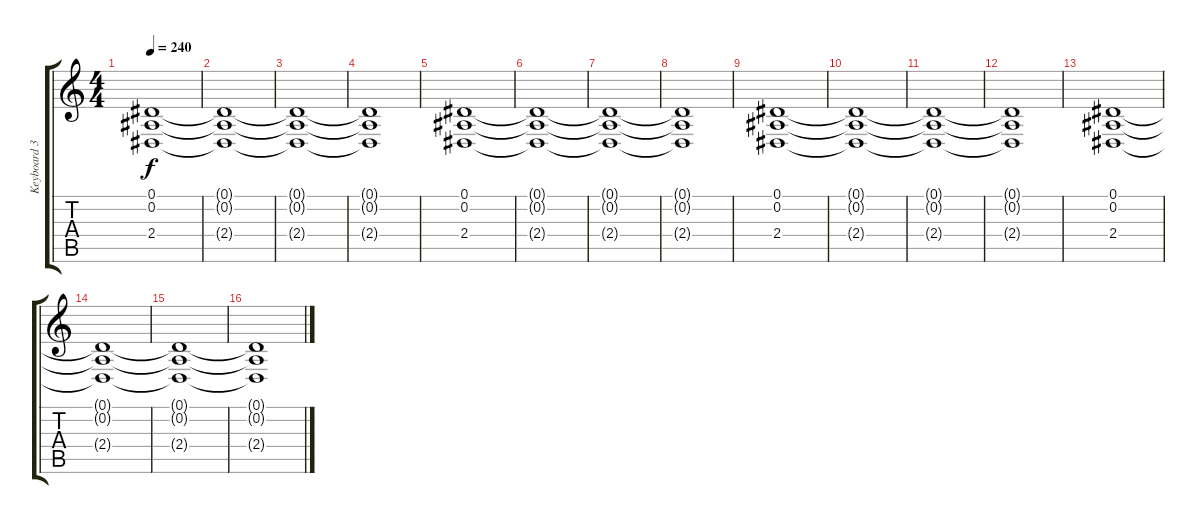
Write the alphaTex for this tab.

\track ("Keyboard 3" "Keyboard 3") {instrument stringensemble1}
\staff {score tabs}
\tuning (Eb4 Bb3 Gb3 Db3 Ab2 Eb2) {hide}
\ts (4 4)
\tempo 240
\clef g2
\ks c
(0.1 0.2 2.4).1{dy f} |
(0.1{t} 0.2{t} 2.4{t}).1 |
(0.1{t} 0.2{t} 2.4{t}).1 |
(0.1{t} 0.2{t} 2.4{t}).1 |
(0.1 0.2 2.4).1 |
(0.1{t} 0.2{t} 2.4{t}).1 |
(0.1{t} 0.2{t} 2.4{t}).1 |
(0.1{t} 0.2{t} 2.4{t}).1 |
(0.1 0.2 2.4).1 |
(0.1{t} 0.2{t} 2.4{t}).1 |
(0.1{t} 0.2{t} 2.4{t}).1 |
(0.1{t} 0.2{t} 2.4{t}).1 |
(0.1 0.2 2.4).1 |
(0.1{t} 0.2{t} 2.4{t}).1 |
(0.1{t} 0.2{t} 2.4{t}).1 |
(0.1{t} 0.2{t} 2.4{t}).1
